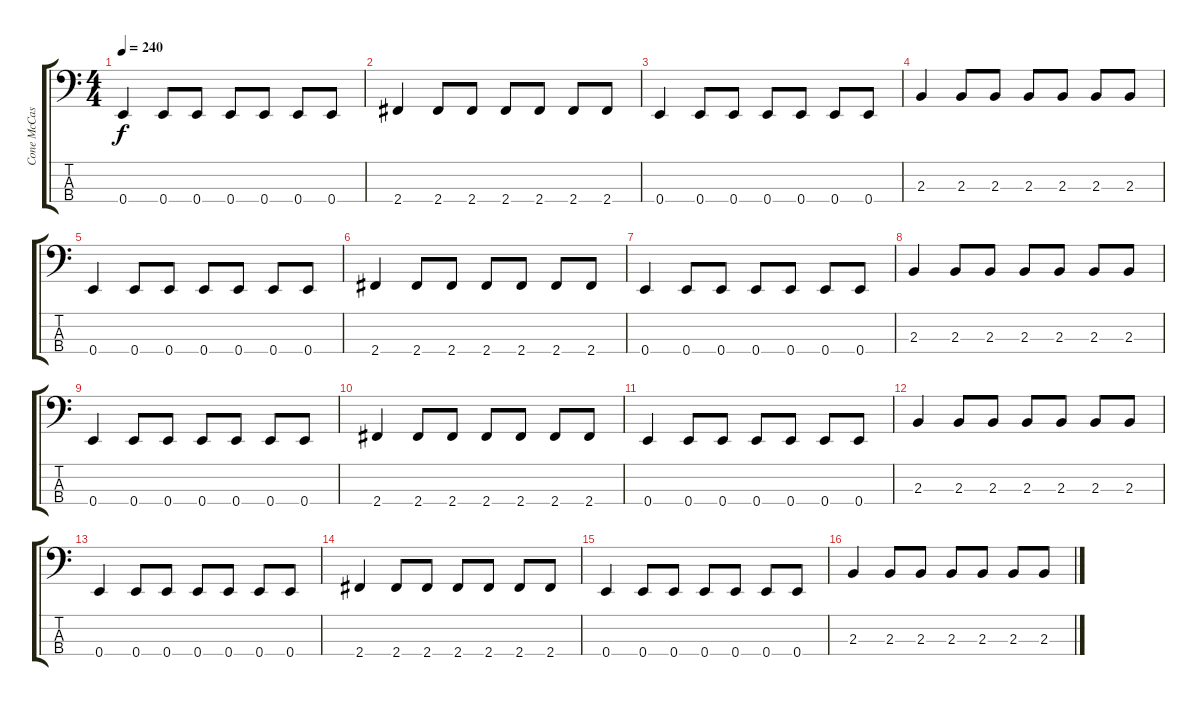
\track ("Cone McCaslin" "Cone McCas") {instrument electricbasspick}
\staff {score tabs}
\tuning (G2 D2 A1 E1) {hide}
\ts (4 4)
\tempo 240
\clef f4
\ks c
0.4.4{dy f} 0.4.8 0.4.8 0.4.8 0.4.8 0.4.8 0.4.8 |
2.4.4 2.4.8 2.4.8 2.4.8 2.4.8 2.4.8 2.4.8 |
0.4.4 0.4.8 0.4.8 0.4.8 0.4.8 0.4.8 0.4.8 |
2.3.4 2.3.8 2.3.8 2.3.8 2.3.8 2.3.8 2.3.8 |
0.4.4 0.4.8 0.4.8 0.4.8 0.4.8 0.4.8 0.4.8 |
2.4.4 2.4.8 2.4.8 2.4.8 2.4.8 2.4.8 2.4.8 |
0.4.4 0.4.8 0.4.8 0.4.8 0.4.8 0.4.8 0.4.8 |
2.3.4 2.3.8 2.3.8 2.3.8 2.3.8 2.3.8 2.3.8 |
0.4.4 0.4.8 0.4.8 0.4.8 0.4.8 0.4.8 0.4.8 |
2.4.4 2.4.8 2.4.8 2.4.8 2.4.8 2.4.8 2.4.8 |
0.4.4 0.4.8 0.4.8 0.4.8 0.4.8 0.4.8 0.4.8 |
2.3.4 2.3.8 2.3.8 2.3.8 2.3.8 2.3.8 2.3.8 |
0.4.4 0.4.8 0.4.8 0.4.8 0.4.8 0.4.8 0.4.8 |
2.4.4 2.4.8 2.4.8 2.4.8 2.4.8 2.4.8 2.4.8 |
0.4.4 0.4.8 0.4.8 0.4.8 0.4.8 0.4.8 0.4.8 |
2.3.4 2.3.8 2.3.8 2.3.8 2.3.8 2.3.8 2.3.8
